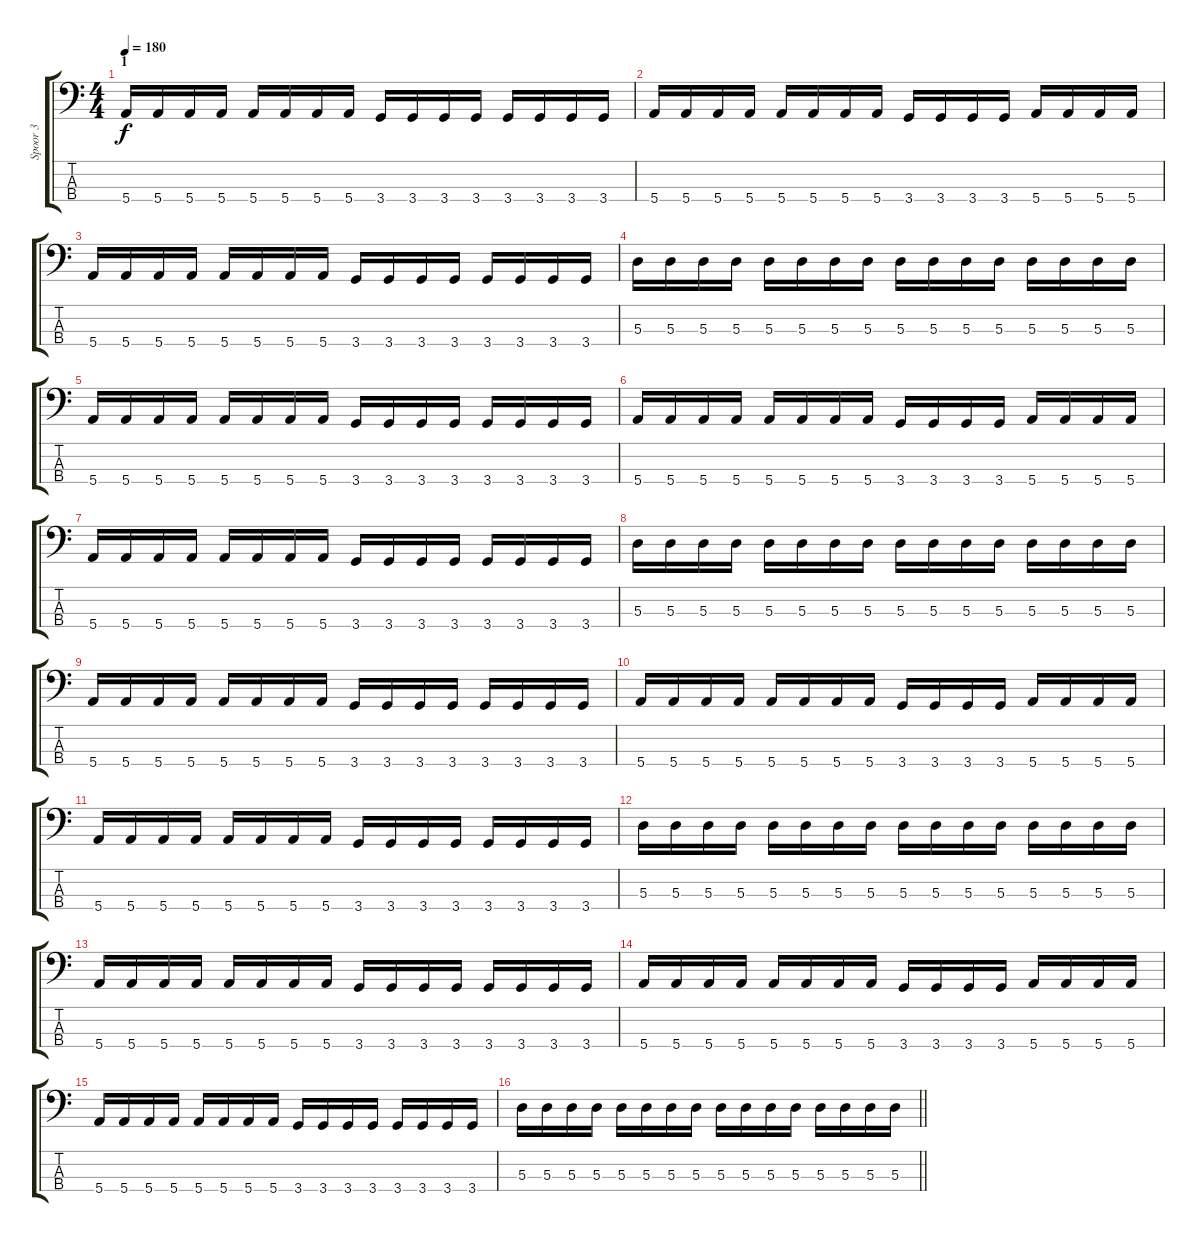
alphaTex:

\track ("Spoor 3" "Spoor 3") {instrument electricbassfinger}
\staff {score tabs}
\tuning (G2 D2 A1 E1) {hide}
\ts (4 4)
\section ("" "1")
\tempo 180
\clef f4
\ks c
5.4.16{dy f} 5.4.16 5.4.16 5.4.16 5.4.16 5.4.16 5.4.16 5.4.16 3.4.16 3.4.16 3.4.16 3.4.16 3.4.16 3.4.16 3.4.16 3.4.16 |
5.4.16 5.4.16 5.4.16 5.4.16 5.4.16 5.4.16 5.4.16 5.4.16 3.4.16 3.4.16 3.4.16 3.4.16 5.4.16 5.4.16 5.4.16 5.4.16 |
5.4.16 5.4.16 5.4.16 5.4.16 5.4.16 5.4.16 5.4.16 5.4.16 3.4.16 3.4.16 3.4.16 3.4.16 3.4.16 3.4.16 3.4.16 3.4.16 |
5.3.16 5.3.16 5.3.16 5.3.16 5.3.16 5.3.16 5.3.16 5.3.16 5.3.16 5.3.16 5.3.16 5.3.16 5.3.16 5.3.16 5.3.16 5.3.16 |
5.4.16 5.4.16 5.4.16 5.4.16 5.4.16 5.4.16 5.4.16 5.4.16 3.4.16 3.4.16 3.4.16 3.4.16 3.4.16 3.4.16 3.4.16 3.4.16 |
5.4.16 5.4.16 5.4.16 5.4.16 5.4.16 5.4.16 5.4.16 5.4.16 3.4.16 3.4.16 3.4.16 3.4.16 5.4.16 5.4.16 5.4.16 5.4.16 |
5.4.16 5.4.16 5.4.16 5.4.16 5.4.16 5.4.16 5.4.16 5.4.16 3.4.16 3.4.16 3.4.16 3.4.16 3.4.16 3.4.16 3.4.16 3.4.16 |
5.3.16 5.3.16 5.3.16 5.3.16 5.3.16 5.3.16 5.3.16 5.3.16 5.3.16 5.3.16 5.3.16 5.3.16 5.3.16 5.3.16 5.3.16 5.3.16 |
5.4.16 5.4.16 5.4.16 5.4.16 5.4.16 5.4.16 5.4.16 5.4.16 3.4.16 3.4.16 3.4.16 3.4.16 3.4.16 3.4.16 3.4.16 3.4.16 |
5.4.16 5.4.16 5.4.16 5.4.16 5.4.16 5.4.16 5.4.16 5.4.16 3.4.16 3.4.16 3.4.16 3.4.16 5.4.16 5.4.16 5.4.16 5.4.16 |
5.4.16 5.4.16 5.4.16 5.4.16 5.4.16 5.4.16 5.4.16 5.4.16 3.4.16 3.4.16 3.4.16 3.4.16 3.4.16 3.4.16 3.4.16 3.4.16 |
5.3.16 5.3.16 5.3.16 5.3.16 5.3.16 5.3.16 5.3.16 5.3.16 5.3.16 5.3.16 5.3.16 5.3.16 5.3.16 5.3.16 5.3.16 5.3.16 |
5.4.16 5.4.16 5.4.16 5.4.16 5.4.16 5.4.16 5.4.16 5.4.16 3.4.16 3.4.16 3.4.16 3.4.16 3.4.16 3.4.16 3.4.16 3.4.16 |
5.4.16 5.4.16 5.4.16 5.4.16 5.4.16 5.4.16 5.4.16 5.4.16 3.4.16 3.4.16 3.4.16 3.4.16 5.4.16 5.4.16 5.4.16 5.4.16 |
5.4.16 5.4.16 5.4.16 5.4.16 5.4.16 5.4.16 5.4.16 5.4.16 3.4.16 3.4.16 3.4.16 3.4.16 3.4.16 3.4.16 3.4.16 3.4.16 |
\barLineRight lightlight
5.3.16 5.3.16 5.3.16 5.3.16 5.3.16 5.3.16 5.3.16 5.3.16 5.3.16 5.3.16 5.3.16 5.3.16 5.3.16 5.3.16 5.3.16 5.3.16
